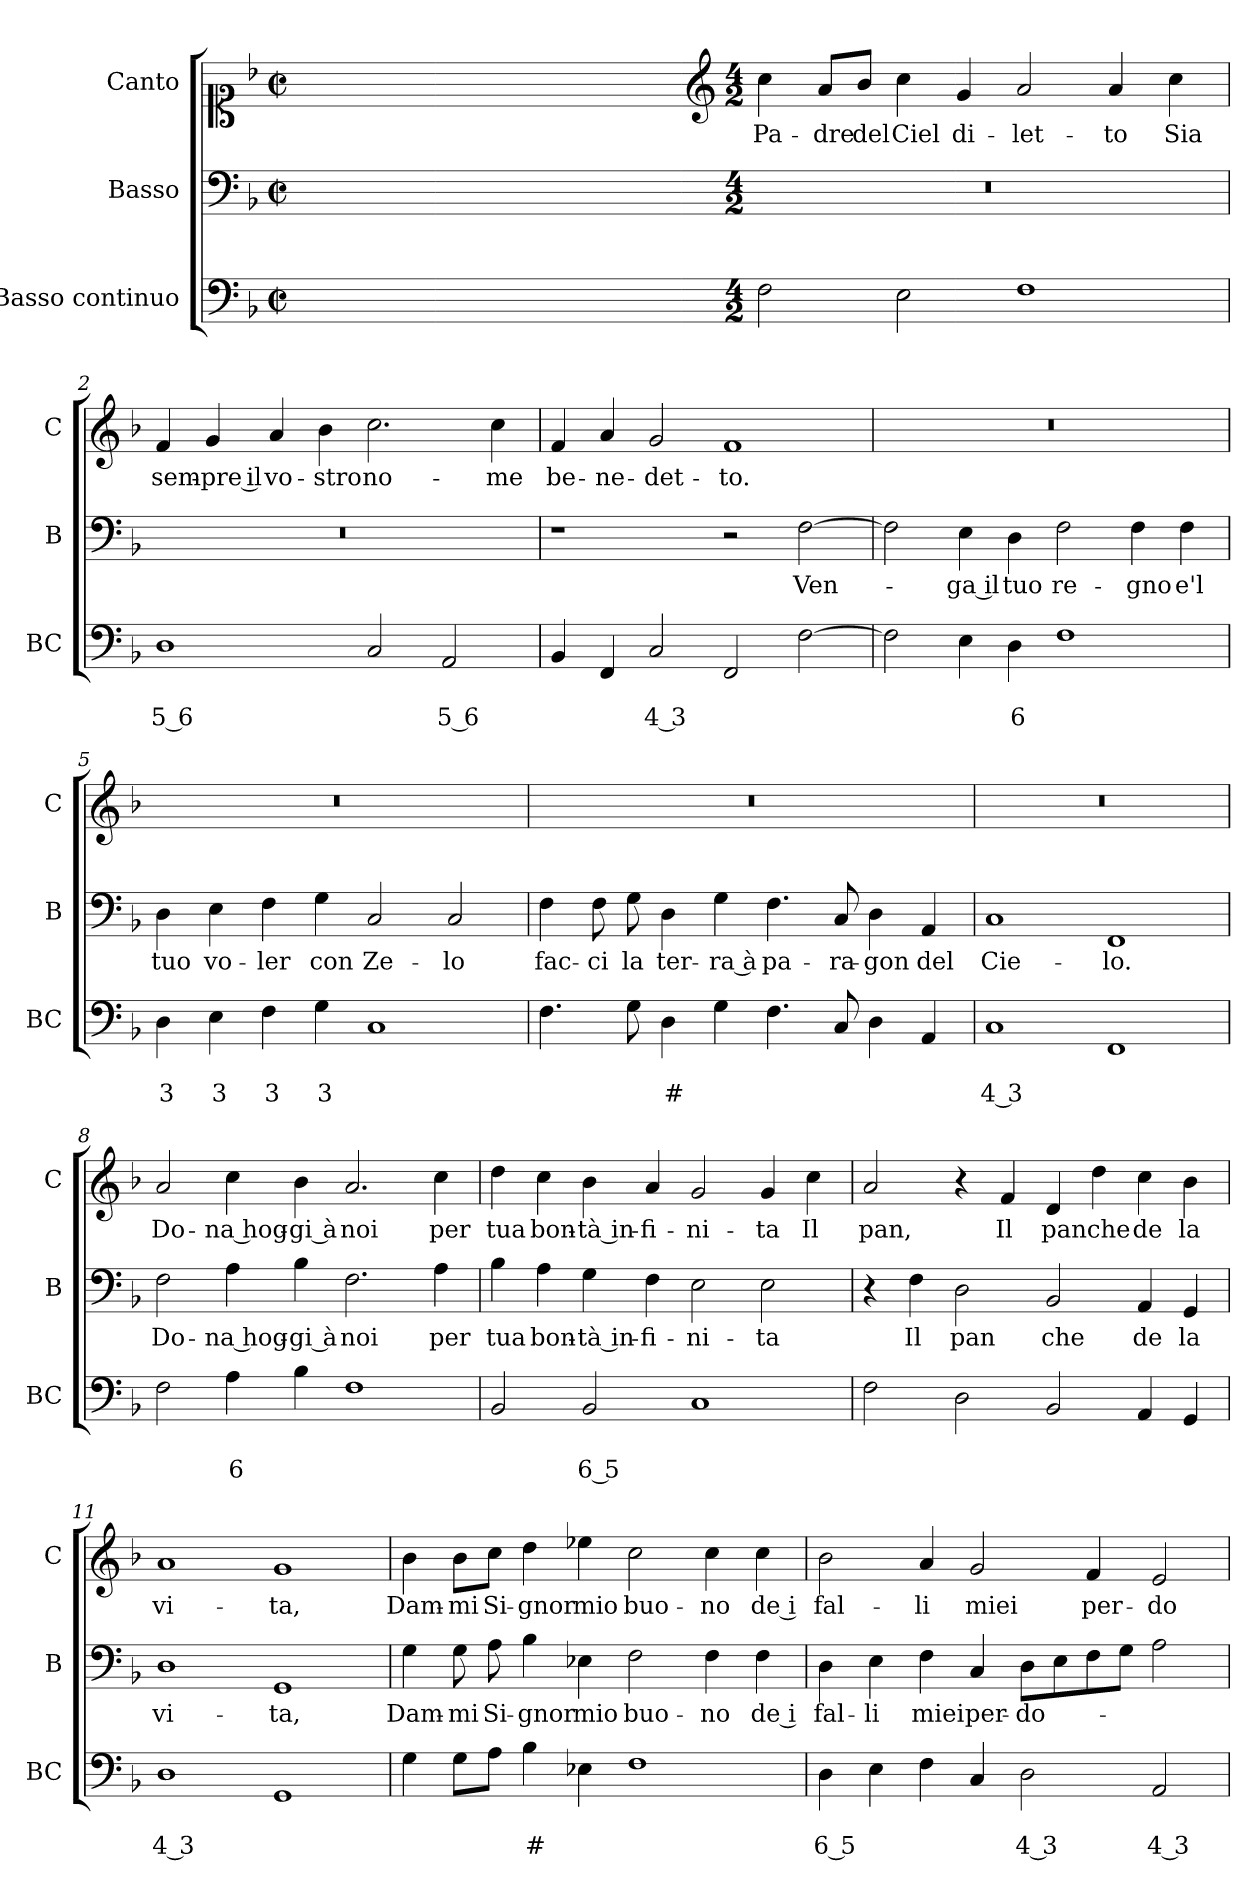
**kern	**text	**text	**kern	**text	**kern	**text
*part3	*part3	*part3	*part2	*part2	*part1	*part1
*staff3	*staff3	*staff3	*staff2	*staff2	*staff1	*staff1
*I"Basso continuo	*	*	*I"Basso	*	*I"Canto	*
*I'BC	*	*	*I'B	*	*I'C	*
*clefF4	*	*	*clefF4	*	*clefC1	*
*k[b-]	*	*	*k[b-]	*	*k[b-]	*
*F:	*	*	*F:	*	*F:	*
*M2/2	*	*	*M2/2	*	*M2/2	*
*met(c|)	*	*	*met(c|)	*	*met(c|)	*
=	=	=	=	=	=	=
1ryy	.	.	1ryy	.	1ryy	.
=1X-	=1X-	=1X-	=1X-	=1X-	=1X-	=1X-
4ryy	.	.	4ryy	.	4ryy	.
4ryy	.	.	4ryy	.	4ryy	.
4ryy	.	.	4ryy	.	4ryy	.
4ryy	.	.	4ryy	.	4ryy	.
=1-	=1-	=1-	=1-	=1-	=1-	=1-
*	*	*	*	*	*clefG2	*
*M4/2	*	*	*M4/2	*	*M4/2	*
!	!	!	!	!	!	!LO:LY:b
2F\	.	.	0r	.	4cc\	Pa-
!	!	!	!	!	!	!LO:LY:b
.	.	.	.	.	8a/L	-dre
!	!	!	!	!	!	!LO:LY:b
.	.	.	.	.	8b-/J	del
!	!	!	!	!	!	!LO:LY:b
2E\	.	.	.	.	4cc\	Ciel
!	!	!	!	!	!	!LO:LY:b
.	.	.	.	.	4g/	di-
!	!	!	!	!	!	!LO:LY:b
1F	.	.	.	.	2a/	-let-
!	!	!	!	!	!	!LO:LY:b
.	.	.	.	.	4a/	-to
!	!	!	!	!	!	!LO:LY:b
.	.	.	.	.	4cc\	Sia
=2	=2	=2	=2	=2	=2	=2
!	!	!LO:LY:b	!	!	!	!LO:LY:b
1D	.	5 6	0r	.	4f/	sem-
!	!	!	!	!	!	!LO:LY:b
.	.	.	.	.	4g/	-pre il
!	!	!	!	!	!	!LO:LY:b
.	.	.	.	.	4a/	vo-
!	!	!	!	!	!	!LO:LY:b
.	.	.	.	.	4b-\	-stro
!	!	!	!	!	!	!LO:LY:b
2C/	.	.	.	.	2.cc\	no-
!	!	!LO:LY:b	!	!	!	!
2AA/	.	5 6	.	.	.	.
!	!	!	!	!	!	!LO:LY:b
.	.	.	.	.	4cc\	-me
=3	=3	=3	=3	=3	=3	=3
!	!	!	!	!	!	!LO:LY:b
4BB-/	.	.	1r	.	4f/	be-
!	!	!	!	!	!	!LO:LY:b
4FF/	.	.	.	.	4a/	-ne-
!	!	!LO:LY:b	!	!	!	!LO:LY:b
2C/	.	4 3	.	.	2g/	-det-
!	!	!	!	!	!	!LO:LY:b
2FF/	.	.	2r	.	1f	-to.
!	!	!	!	!LO:LY:b	!	!
[2F\	.	.	[2F\	Ven-	.	.
!!LO:LB:g=z
=4	=4	=4	=4	=4	=4	=4
2F\]	.	.	2F\]	.	0r	.
!	!	!	!	!LO:LY:b	!	!
4E\	.	.	4E\	-ga il	.	.
!	!	!LO:LY:b	!	!LO:LY:b	!	!
4D\	.	6	4D\	tuo	.	.
!	!	!	!	!LO:LY:b	!	!
1F	.	.	2F\	re-	.	.
!	!	!	!	!LO:LY:b	!	!
.	.	.	4F\	-gno	.	.
!	!	!	!	!LO:LY:b	!	!
.	.	.	4F\	e'l	.	.
=5	=5	=5	=5	=5	=5	=5
!	!	!LO:LY:b	!	!LO:LY:b	!	!
4D\	.	3	4D\	tuo	0r	.
!	!	!LO:LY:b	!	!LO:LY:b	!	!
4E\	.	3	4E\	vo-	.	.
!	!	!LO:LY:b	!	!LO:LY:b	!	!
4F\	.	3	4F\	-ler	.	.
!	!	!LO:LY:b	!	!LO:LY:b	!	!
4G\	.	3	4G\	con	.	.
!	!	!	!	!LO:LY:b	!	!
1C	.	.	2C/	Ze-	.	.
!	!	!	!	!LO:LY:b	!	!
.	.	.	2C/	-lo	.	.
=6	=6	=6	=6	=6	=6	=6
!	!	!	!	!LO:LY:b	!	!
4.F\	.	.	4F\	fac-	0r	.
!	!	!	!	!LO:LY:b	!	!
.	.	.	8F\	-ci	.	.
!	!	!	!	!LO:LY:b	!	!
8G\	.	.	8G\	la	.	.
!	!	!LO:LY:b	!	!LO:LY:b	!	!
4D\	.	#	4D\	ter-	.	.
!	!	!	!	!LO:LY:b	!	!
4G\	.	.	4G\	-ra à	.	.
!	!	!	!	!LO:LY:b	!	!
4.F\	.	.	4.F\	pa-	.	.
!	!	!	!	!LO:LY:b	!	!
8C/	.	.	8C/	-ra-	.	.
!	!	!	!	!LO:LY:b	!	!
4D\	.	.	4D\	-gon	.	.
!	!	!	!	!LO:LY:b	!	!
4AA/	.	.	4AA/	del	.	.
=7	=7	=7	=7	=7	=7	=7
!	!	!LO:LY:b	!	!LO:LY:b	!	!
1C	.	4 3	1C	Cie-	0r	.
!	!	!	!	!LO:LY:b	!	!
1FF	.	.	1FF	-lo.	.	.
!!LO:LB:g=z
=8	=8	=8	=8	=8	=8	=8
!	!	!	!	!LO:LY:b	!	!LO:LY:b
2F\	.	.	2F\	Do-	2a/	Do-
!	!	!LO:LY:b	!	!LO:LY:b	!	!LO:LY:b
4A\	.	6	4A\	-na hog-	4cc\	-na hog-
!	!	!	!	!LO:LY:b	!	!LO:LY:b
4B-\	.	.	4B-\	-gi à	4b-\	-gi à
!	!	!	!	!LO:LY:b	!	!LO:LY:b
1F	.	.	2.F\	noi	2.a/	noi
!	!	!	!	!LO:LY:b	!	!LO:LY:b
.	.	.	4A\	per	4cc\	per
=9	=9	=9	=9	=9	=9	=9
!	!	!	!	!LO:LY:b	!	!LO:LY:b
2BB-/	.	.	4B-\	tua	4dd\	tua
!	!	!	!	!LO:LY:b	!	!LO:LY:b
.	.	.	4A\	bon-	4cc\	bon-
!	!	!LO:LY:b	!	!LO:LY:b	!	!LO:LY:b
2BB-/	.	6 5	4G\	-tà in-	4b-\	-tà in-
!	!	!	!	!LO:LY:b	!	!LO:LY:b
.	.	.	4F\	-fi-	4a/	-fi-
!	!	!	!	!LO:LY:b	!	!LO:LY:b
1C	.	.	2E\	-ni-	2g/	-ni-
!	!	!	!	!LO:LY:b	!	!LO:LY:b
.	.	.	2E\	-ta	4g/	-ta
!	!	!	!	!	!	!LO:LY:b
.	.	.	.	.	4cc\	Il
=10	=10	=10	=10	=10	=10	=10
!	!	!	!	!	!	!LO:LY:b
2F\	.	.	4r	.	2a/	pan,
!	!	!	!	!LO:LY:b	!	!
.	.	.	4F\	Il	.	.
!	!	!	!	!LO:LY:b	!	!
2D\	.	.	2D\	pan	4r	.
!	!	!	!	!	!	!LO:LY:b
.	.	.	.	.	4f/	Il
!	!	!	!	!LO:LY:b	!	!LO:LY:b
2BB-/	.	.	2BB-/	che	4d/	pan
!	!	!	!	!	!	!LO:LY:b
.	.	.	.	.	4dd\	che
!	!	!	!	!LO:LY:b	!	!LO:LY:b
4AA/	.	.	4AA/	de	4cc\	de
!	!	!	!	!LO:LY:b	!	!LO:LY:b
4GG/	.	.	4GG/	la	4b-\	la
=11	=11	=11	=11	=11	=11	=11
!	!	!LO:LY:b	!	!LO:LY:b	!	!LO:LY:b
1D	.	4 3	1D	vi-	1a	vi-
!	!	!	!	!LO:LY:b	!	!LO:LY:b
1GG	.	.	1GG	-ta,	1g	-ta,
!!LO:LB:g=z
=12	=12	=12	=12	=12	=12	=12
!	!	!	!	!LO:LY:b	!	!LO:LY:b
4G\	.	.	4G\	Dam-	4b-\	Dam-
!	!	!	!	!LO:LY:b	!	!LO:LY:b
8G\L	.	.	8G\	-mi	8b-\L	-mi
!	!	!	!	!LO:LY:b	!	!LO:LY:b
8A\J	.	.	8A\	Si-	8cc\J	Si-
!	!	!LO:LY:b	!	!LO:LY:b	!	!LO:LY:b
4B-\	.	#	4B-\	-gnor	4dd\	-gnor
!	!	!	!	!LO:LY:b	!	!LO:LY:b
4E-X\	.	.	4E-X\	mio	4ee-X\	mio
!	!	!	!	!LO:LY:b	!	!LO:LY:b
1F	.	.	2F\	buo-	2cc\	buo-
!	!	!	!	!LO:LY:b	!	!LO:LY:b
.	.	.	4F\	-no	4cc\	-no
!	!	!	!	!LO:LY:b	!	!LO:LY:b
.	.	.	4F\	de i	4cc\	de i
=13	=13	=13	=13	=13	=13	=13
!	!	!LO:LY:b	!	!LO:LY:b	!	!LO:LY:b
4D\	.	6 5	4D\	fal-	2b-\	fal-
!	!	!	!	!LO:LY:b	!	!
4E\	.	.	4E\	-li	.	.
!	!	!	!	!LO:LY:b	!	!LO:LY:b
4F\	.	.	4F\	miei	4a/	-li
!	!	!	!	!LO:LY:b	!	!LO:LY:b
4C/	.	.	4C/	per-	2g/	miei
!	!	!LO:LY:b	!	!LO:LY:b	!	!
2D\	.	4 3	8D\L	-do-	.	.
.	.	.	8E\	.	.	.
!	!	!	!	!	!	!LO:LY:b
.	.	.	8F\	.	4f/	per-
.	.	.	8G\J	.	.	.
!	!	!LO:LY:b	!	!	!	!LO:LY:b
2AA/	.	4 3	2A\	.	2e/	-do-
=	=	=	=	=	=	=
*-	*-	*-	*-	*-	*-	*-
